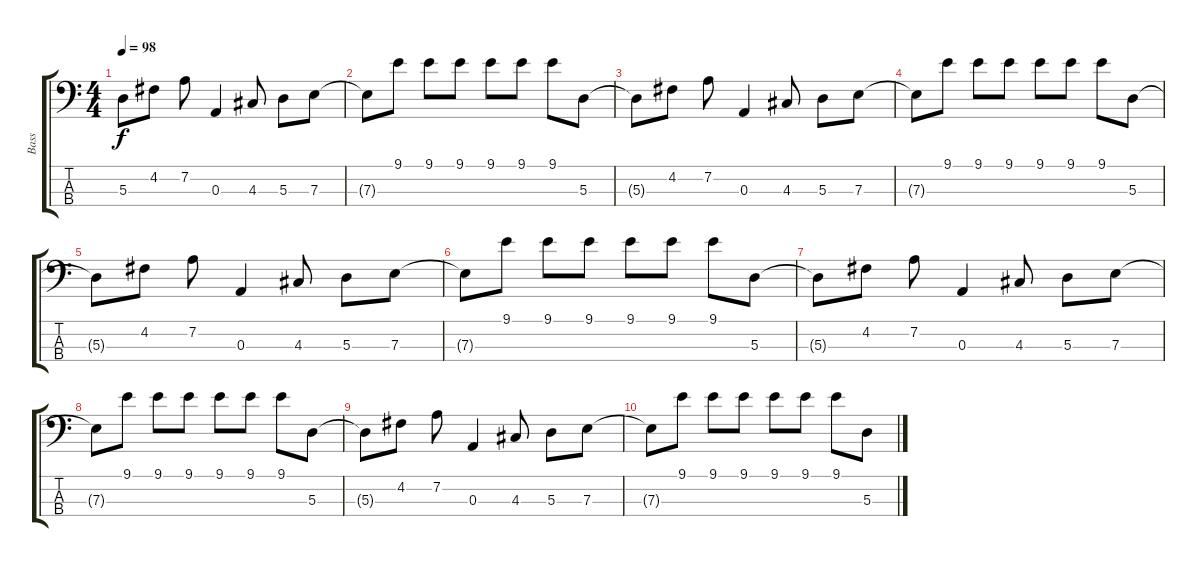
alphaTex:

\track ("Bass" "Bass") {instrument electricbassfinger}
\staff {score tabs}
\tuning (G2 D2 A1 E1) {hide}
\ts (4 4)
\tempo 98
\clef f4
\ks c
5.3{t}.8{dy f} 4.2.8 7.2.8 0.3.4 4.3.8 5.3.8 7.3.8 |
7.3{t}.8 9.1.8 9.1.8 9.1.8 9.1.8 9.1.8 9.1.8 5.3.8 |
5.3{t}.8 4.2.8 7.2.8 0.3.4 4.3.8 5.3.8 7.3.8 |
7.3{t}.8 9.1.8 9.1.8 9.1.8 9.1.8 9.1.8 9.1.8 5.3.8 |
5.3{t}.8 4.2.8 7.2.8 0.3.4 4.3.8 5.3.8 7.3.8 |
7.3{t}.8 9.1.8 9.1.8 9.1.8 9.1.8 9.1.8 9.1.8 5.3.8 |
5.3{t}.8 4.2.8 7.2.8 0.3.4 4.3.8 5.3.8 7.3.8 |
7.3{t}.8 9.1.8 9.1.8 9.1.8 9.1.8 9.1.8 9.1.8 5.3.8 |
5.3{t}.8 4.2.8 7.2.8 0.3.4 4.3.8 5.3.8 7.3.8 |
7.3{t}.8 9.1.8 9.1.8 9.1.8 9.1.8 9.1.8 9.1.8 5.3.8
